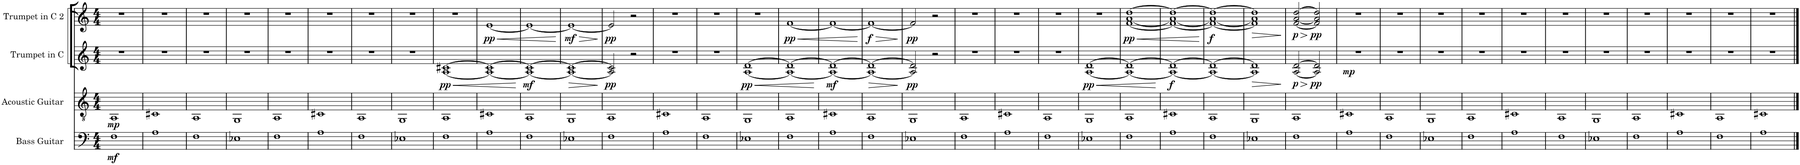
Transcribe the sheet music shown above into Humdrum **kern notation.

**kern	**dynam	**kern	**dynam	**kern	**dynam	**kern	**dynam
*part4	*part4	*part3	*part3	*part2	*part2	*part1	*part1
*staff4	*staff4	*staff3	*staff3	*staff2	*staff2	*staff1	*staff1
*I"Bass Guitar	*	*I"Acoustic Guitar	*	*I"Trumpet in C	*	*I"Trumpet in C 2	*
*I'B. Guit.	*	*I'Guit.	*	*I'Tpt. in C	*	*I'Tpt. in C 2	*
*clefF4	*	*clefGv2	*	*clefG2	*	*clefG2	*
*Trd7c12	*	*	*	*Trd1c2	*	*Trd1c2	*
*k[]	*	*k[]	*	*k[]	*	*k[]	*
*M4/4	*	*M4/4	*	*M4/4	*	*M4/4	*
=1	=1	=1	=1	=1	=1	=1	=1
!	!LO:DY:b	!	!LO:DY:b	!	!	!	!
1F	mf	1AA	mp	1r	.	1r	.
=2	=2	=2	=2	=2	=2	=2	=2
1A	.	1C#X	.	1r	.	1r	.
=3	=3	=3	=3	=3	=3	=3	=3
1F	.	1AA	.	1r	.	1r	.
=4	=4	=4	=4	=4	=4	=4	=4
1E-X	.	1GG	.	1r	.	1r	.
=5	=5	=5	=5	=5	=5	=5	=5
1F	.	1AA	.	1r	.	1r	.
=6	=6	=6	=6	=6	=6	=6	=6
1A	.	1C#X	.	1r	.	1r	.
=7	=7	=7	=7	=7	=7	=7	=7
1F	.	1AA	.	1r	.	1r	.
=8	=8	=8	=8	=8	=8	=8	=8
1E-X	.	1GG	.	1r	.	1r	.
=9	=9	=9	=9	=9	=9	=9	=9
!	!	!	!	!	!LO:HP:b	!	!
!	!	!	!	!	!LO:DY:n=1:b	!	!
1F	.	1AA	.	[1A [1c#X	< pp	1r	.
=10	=10	=10	=10	=10	=10	=10	=10
!	!	!	!	!	!	!	!LO:HP:b
!	!	!	!	!	!	!	!LO:DY:n=1:b
1A	.	1C#X	.	1A_ 1c#_	.	[1e	< pp
.	.	.	.	.	[	.	.
=11	=11	=11	=11	=11	=11	=11	=11
!	!	!	!	!	!LO:DY:b	!	!
1F	.	1AA	.	1A_ 1c#_	mf	1e_	.
.	.	.	.	.	.	.	[
=12	=12	=12	=12	=12	=12	=12	=12
!	!	!	!	!	!LO:HP:b	!	!LO:HP:b
!	!	!	!	!	!	!	!LO:DY:n=1:b
1E-X	.	1GG	.	1A_ 1c#_	>	1e_	> mf
.	.	.	.	.	]	.	]
=13	=13	=13	=13	=13	=13	=13	=13
!	!	!	!	!	!LO:DY:b	!	!LO:DY:b
1F	.	1AA	.	2A/] 2c#/]	pp	2e/]	pp
.	.	.	.	2r	.	2r	.
=14	=14	=14	=14	=14	=14	=14	=14
1A	.	1C#X	.	1r	.	1r	.
=15	=15	=15	=15	=15	=15	=15	=15
1F	.	1AA	.	1r	.	1r	.
=16	=16	=16	=16	=16	=16	=16	=16
!	!	!	!	!	!LO:HP:b	!	!
!	!	!	!	!	!LO:DY:n=1:b	!	!
1E-X	.	1GG	.	[1A [1d	< pp	1r	.
=17	=17	=17	=17	=17	=17	=17	=17
!	!	!	!	!	!	!	!LO:HP:b
!	!	!	!	!	!	!	!LO:DY:n=1:b
1F	.	1AA	.	1A_ 1d_	.	[1f	< pp
.	.	.	.	.	[	.	.
=18	=18	=18	=18	=18	=18	=18	=18
!	!	!	!	!	!LO:DY:b	!	!
1A	.	1C#X	.	1A_ 1d_	mf	1f_	.
.	.	.	.	.	.	.	[
=19	=19	=19	=19	=19	=19	=19	=19
!	!	!	!	!	!LO:HP:b	!	!LO:HP:b
!	!	!	!	!	!	!	!LO:DY:n=1:b
1F	.	1AA	.	1A_ 1d_	>	1f_	> f
.	.	.	.	.	]	.	]
=20	=20	=20	=20	=20	=20	=20	=20
!	!	!	!	!	!LO:DY:b	!	!LO:DY:b
1E-X	.	1GG	.	2A/] 2d/]	pp	2f/]	pp
.	.	.	.	2r	.	2r	.
=21	=21	=21	=21	=21	=21	=21	=21
1F	.	1AA	.	1r	.	1r	.
=22	=22	=22	=22	=22	=22	=22	=22
1A	.	1C#X	.	1r	.	1r	.
=23	=23	=23	=23	=23	=23	=23	=23
1F	.	1AA	.	1r	.	1r	.
=24	=24	=24	=24	=24	=24	=24	=24
!	!	!	!	!	!LO:HP:b	!	!
!	!	!	!	!	!LO:DY:n=1:b	!	!
1E-X	.	1GG	.	[1A [1d	< pp	1r	.
=25	=25	=25	=25	=25	=25	=25	=25
!	!	!	!	!	!	!	!LO:HP:b
!	!	!	!	!	!	!	!LO:DY:n=1:b
1F	.	1AA	.	1A_ 1d_	.	[1f [1a [1dd	< pp
.	.	.	.	.	[	.	.
=26	=26	=26	=26	=26	=26	=26	=26
!	!	!	!	!	!LO:DY:b	!	!
1A	.	1C#X	.	1A_ 1d_	f	1f_ 1a_ 1dd_	.
.	.	.	.	.	.	.	[
=27	=27	=27	=27	=27	=27	=27	=27
!	!	!	!	!	!	!	!LO:DY:b
1F	.	1AA	.	1A_ 1d_	.	1f_ 1a_ 1dd_	f
=28	=28	=28	=28	=28	=28	=28	=28
!	!	!	!	!	!LO:HP:b	!	!LO:HP:b
1E-X	.	1GG	.	1A] 1d]	>	1f] 1a] 1dd]	>
.	.	.	.	.	]	.	]
=29	=29	=29	=29	=29	=29	=29	=29
!	!	!	!	!	!LO:HP:b	!	!LO:HP:b
!	!	!	!	!	!LO:DY:n=1:b	!	!LO:DY:n=1:b
1F	.	1AA	.	[2A/ [2d/	> p	[2f/ [2a/ [2dd/	> p
!	!	!	!	!	!LO:DY:n=2:b	!	!LO:DY:n=2:b
.	.	.	.	2A/] 2d/]	] pp	2f/] 2a/] 2dd/]	] pp
=30	=30	=30	=30	=30	=30	=30	=30
!	!	!	!	!	!LO:DY:b	!	!
1A	.	1C#X	.	1r	mp	1r	.
=31	=31	=31	=31	=31	=31	=31	=31
1F	.	1AA	.	1r	.	1r	.
=32	=32	=32	=32	=32	=32	=32	=32
1E-X	.	1GG	.	1r	.	1r	.
=33	=33	=33	=33	=33	=33	=33	=33
1F	.	1AA	.	1r	.	1r	.
=34	=34	=34	=34	=34	=34	=34	=34
1A	.	1C#X	.	1r	.	1r	.
=35	=35	=35	=35	=35	=35	=35	=35
1F	.	1AA	.	1r	.	1r	.
=36	=36	=36	=36	=36	=36	=36	=36
1E-X	.	1GG	.	1r	.	1r	.
=37	=37	=37	=37	=37	=37	=37	=37
1F	.	1AA	.	1r	.	1r	.
=38	=38	=38	=38	=38	=38	=38	=38
1A	.	1C#X	.	1r	.	1r	.
=39	=39	=39	=39	=39	=39	=39	=39
1F	.	1AA	.	1r	.	1r	.
=40	=40	=40	=40	=40	=40	=40	=40
1A	.	1C#X	.	1r	.	1r	.
==	==	==	==	==	==	==	==
*-	*-	*-	*-	*-	*-	*-	*-
